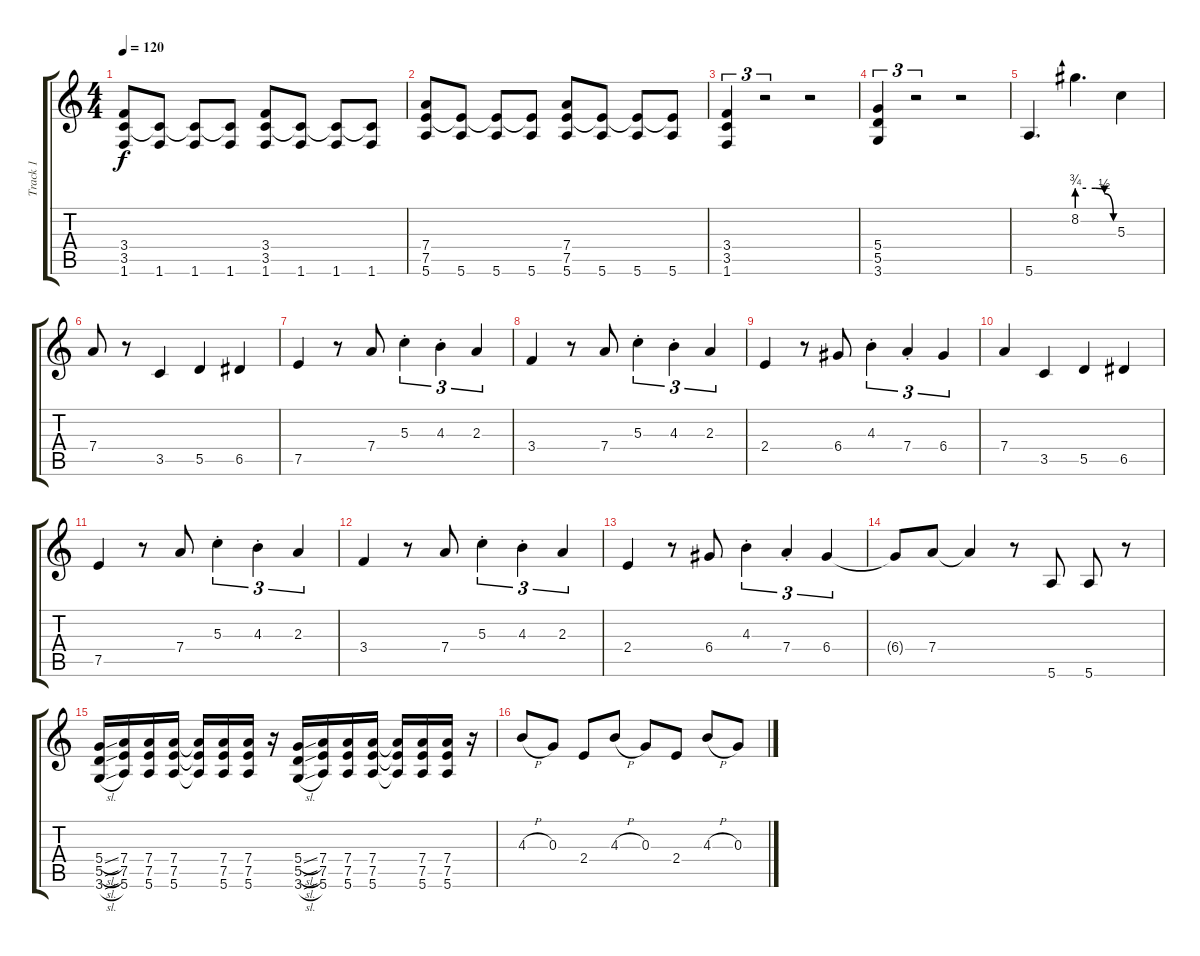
\track ("Track 1" "Track 1") {instrument overdrivenguitar}
\staff {score tabs}
\tuning (E4 B3 G3 D3 A2 E2) {hide}
\ts (4 4)
\tempo 120
\clef g2
\ks c
(3.4 3.5 1.6).8{dy f} (3.5{t} 1.6).8 (3.5{t} 1.6).8 (3.5{t} 1.6).8 (3.4 3.5 1.6).8 (3.5{t} 1.6).8 (3.5{t} 1.6).8 (3.5{t} 1.6).8 |
(7.4 7.5 5.6).8 (7.5{t} 5.6).8 (7.5{t} 5.6).8 (7.5{t} 5.6).8 (7.4 7.5 5.6).8 (7.5{t} 5.6).8 (7.5{t} 5.6).8 (7.5{t} 5.6).8 |
(3.4 3.5 1.6).4{tu (3 2)} r.2{tu (3 2)} r.2 |
(5.4 5.5 3.6).4{tu (3 2)} r.2{tu (3 2)} r.2 |
5.6.4{d} 8.2{be (custom 0 3 15 3 30 3 45 2 60 0)}.4{d} 5.3.4 |
7.4.8 r.8 3.5.4 5.5.4 6.5.4 |
7.5.4 r.8 7.4.8 5.3{st}.4{tu (3 2)} 4.3{st}.4{tu (3 2)} 2.3.4{tu (3 2)} |
3.4.4 r.8 7.4.8 5.3{st}.4{tu (3 2)} 4.3{st}.4{tu (3 2)} 2.3.4{tu (3 2)} |
2.4.4 r.8 6.4.8 4.3{st}.4{tu (3 2)} 7.4{st}.4{tu (3 2)} 6.4.4{tu (3 2)} |
7.4.4 3.5.4 5.5.4 6.5.4 |
7.5.4 r.8 7.4.8 5.3{st}.4{tu (3 2)} 4.3{st}.4{tu (3 2)} 2.3.4{tu (3 2)} |
3.4.4 r.8 7.4.8 5.3{st}.4{tu (3 2)} 4.3{st}.4{tu (3 2)} 2.3.4{tu (3 2)} |
2.4.4 r.8 6.4.8 4.3{st}.4{tu (3 2)} 7.4{st}.4{tu (3 2)} 6.4.4{tu (3 2)} |
6.4{t}.8 7.4.8 7.4{t}.4 r.8 5.6.8 5.6.8 r.8 |
(5.4{sl} 5.5{sl} 3.6{sl}).16 (7.4 7.5 5.6).16 (7.4 7.5 5.6).16 (7.4 7.5 5.6).16 (7.4{t} 7.5{t} 5.6{t}).16 (7.4 7.5 5.6).16 (7.4 7.5 5.6).16 r.16 (5.4{sl} 5.5{sl} 3.6{sl}).16 (7.4 7.5 5.6).16 (7.4 7.5 5.6).16 (7.4 7.5 5.6).16 (7.4{t} 7.5{t} 5.6{t}).16 (7.4 7.5 5.6).16 (7.4 7.5 5.6).16 r.16 |
4.3{h}.8 0.3.8 2.4.8 4.3{h}.8 0.3.8 2.4.8 4.3{h}.8 0.3.8
